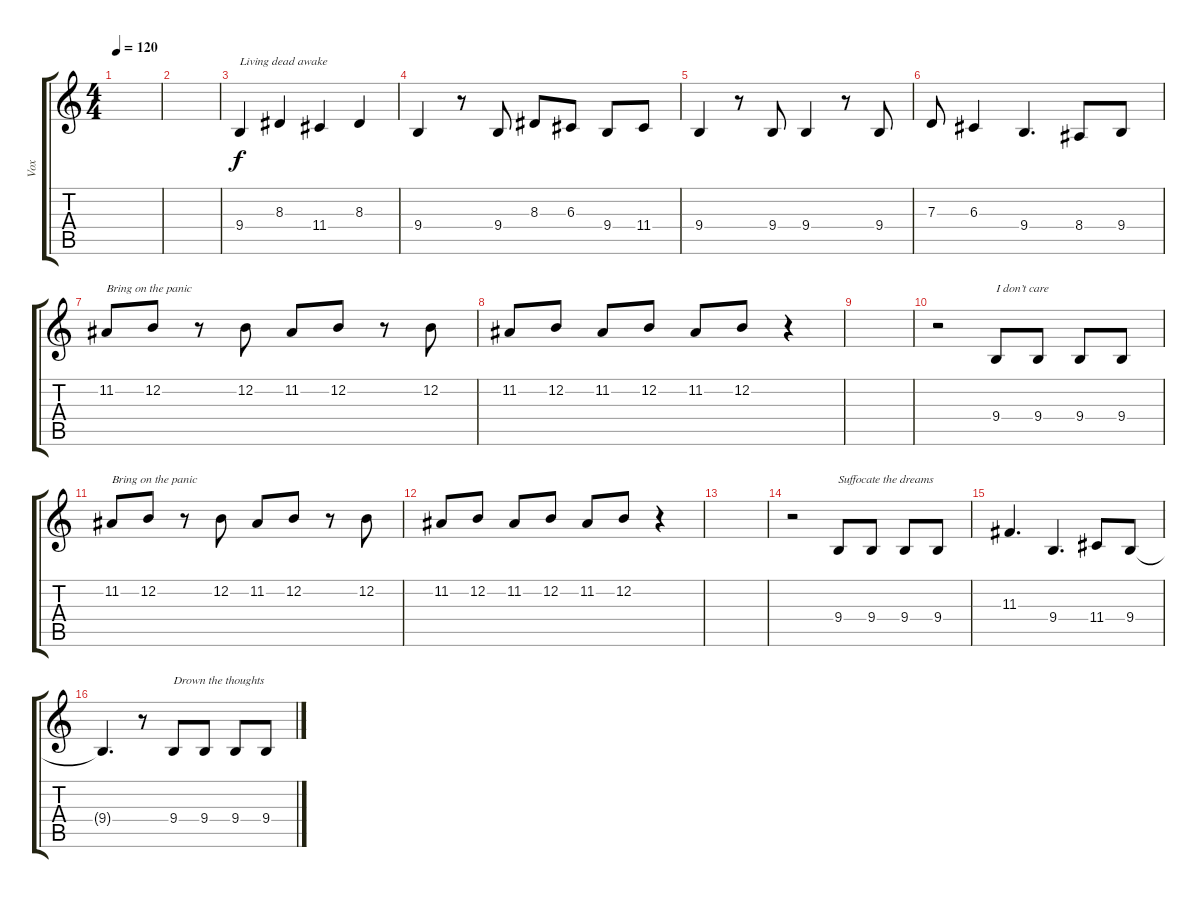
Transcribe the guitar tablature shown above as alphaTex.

\track ("Vox" "Vox") {instrument lead2sawtooth}
\staff {score tabs}
\tuning (E4 B3 G3 D3 A2 E2) {hide}
\ts (4 4)
\tempo 120
\clef g2
\ks c
|
|
9.4.4{txt "Living dead awake"} 8.3.4 11.4.4 8.3.4 |
9.4.4 r.8 9.4.8 8.3.8 6.3.8 9.4.8 11.4.8 |
9.4.4 r.8 9.4.8 9.4.4 r.8 9.4.8 |
7.3.8 6.3.4 9.4.4{d} 8.4.8 9.4.8 |
11.2.8{txt "Bring on the panic"} 12.2.8 r.8 12.2.8 11.2.8 12.2.8 r.8 12.2.8 |
11.2.8 12.2.8 11.2.8 12.2.8 11.2.8 12.2.8 r.4 |
|
r.2 9.4.8{txt "I don’t care "} 9.4.8 9.4.8 9.4.8 |
11.2.8{txt "Bring on the panic"} 12.2.8 r.8 12.2.8 11.2.8 12.2.8 r.8 12.2.8 |
11.2.8 12.2.8 11.2.8 12.2.8 11.2.8 12.2.8 r.4 |
|
r.2 9.4.8{txt "Suffocate the dreams"} 9.4.8 9.4.8 9.4.8 |
11.3.4{d} 9.4.4{d} 11.4.8 9.4.8 |
9.4{t}.4{d} r.8 9.4.8{txt "Drown the thoughts "} 9.4.8 9.4.8 9.4.8
